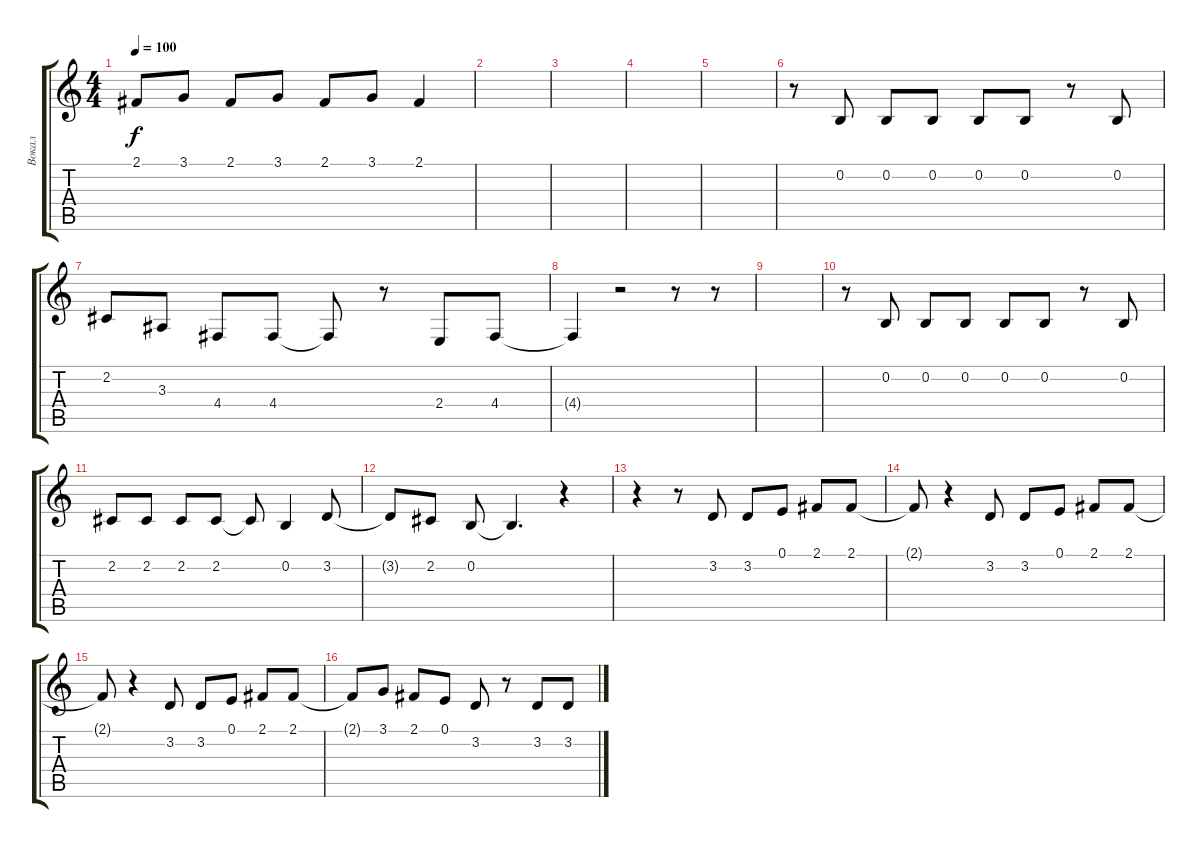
\track ("Вокал" "Вокал") {instrument electricgrandpiano}
\staff {score tabs}
\tuning (E4 B3 G3 D3 A2 E2) {hide}
\ts (4 4)
\tempo 100
\clef g2
\ks c
2.1.8{dy f} 3.1.8 2.1.8 3.1.8 2.1.8 3.1.8 2.1.4 |
|
|
|
|
r.8 0.2.8 0.2.8 0.2.8 0.2.8 0.2.8 r.8 0.2.8 |
2.2.8 3.3.8 4.4.8 4.4.8 4.4{t}.8 r.8 2.4.8 4.4.8 |
4.4{t}.4 r.2 r.8 r.8 |
|
r.8 0.2.8 0.2.8 0.2.8 0.2.8 0.2.8 r.8 0.2.8 |
2.2.8 2.2.8 2.2.8 2.2.8 2.2{t}.8 0.2.4 3.2.8 |
3.2{t}.8 2.2.8 0.2.8 0.2{t}.4{d} r.4 |
r.4 r.8 3.2.8 3.2.8 0.1.8 2.1.8 2.1.8 |
2.1{t}.8 r.4 3.2.8 3.2.8 0.1.8 2.1.8 2.1.8 |
2.1{t}.8 r.4 3.2.8 3.2.8 0.1.8 2.1.8 2.1.8 |
2.1{t}.8 3.1.8 2.1.8 0.1.8 3.2.8 r.8 3.2.8 3.2.8
